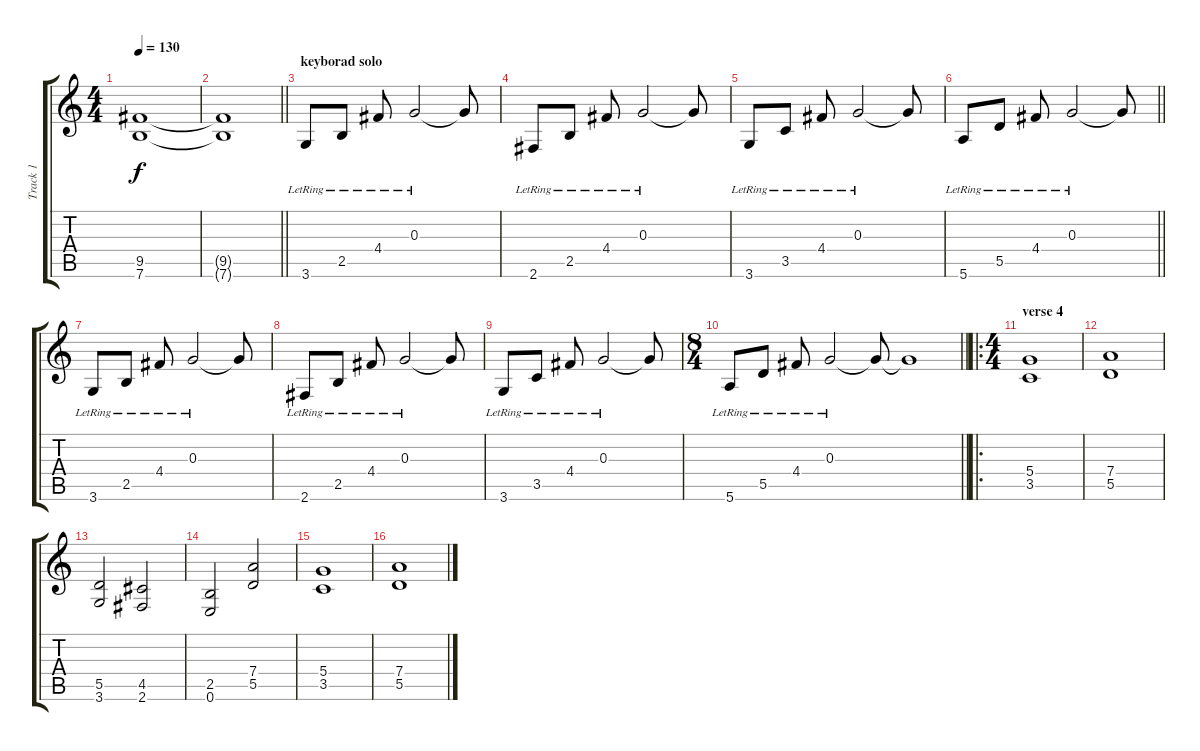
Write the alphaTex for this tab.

\track ("Track 1" "Track 1") {instrument electricguitarclean}
\staff {score tabs}
\tuning (E4 B3 G3 D3 A2 E2) {hide}
\ts (4 4)
\tempo 130
\clef g2
\ks c
(9.5 7.6).1{dy f} |
\barLineRight lightlight
(9.5{t} 7.6{t}).1 |
\section ("" "keyborad solo")
3.6{lr}.8{volume 13 instrument electricguitarclean} 2.5{lr}.8 4.4{lr}.8 0.3{lr}.2 0.3{t}.8 |
2.6{lr}.8 2.5{lr}.8 4.4{lr}.8 0.3{lr}.2 0.3{t}.8 |
3.6{lr}.8 3.5{lr}.8 4.4{lr}.8 0.3{lr}.2 0.3{t}.8 |
\barLineRight lightlight
5.6{lr}.8 5.5{lr}.8 4.4{lr}.8 0.3{lr}.2 0.3{t}.8 |
3.6{lr}.8 2.5{lr}.8 4.4{lr}.8 0.3{lr}.2 0.3{t}.8 |
2.6{lr}.8 2.5{lr}.8 4.4{lr}.8 0.3{lr}.2 0.3{t}.8 |
3.6{lr}.8 3.5{lr}.8 4.4{lr}.8 0.3{lr}.2 0.3{t}.8 |
\ts (8 4)
\barLineRight lightlight
5.6{lr}.8 5.5{lr}.8 4.4{lr}.8 0.3{lr}.2 0.3{t}.8 0.3{t}.1 |
\ro
\ts (4 4)
\section ("" "verse 4")
(5.4 3.5).1 |
(7.4 5.5).1 |
(5.5 3.6).2 (4.5 2.6).2 |
(2.5 0.6).2 (7.4 5.5).2 |
(5.4 3.5).1 |
(7.4 5.5).1
